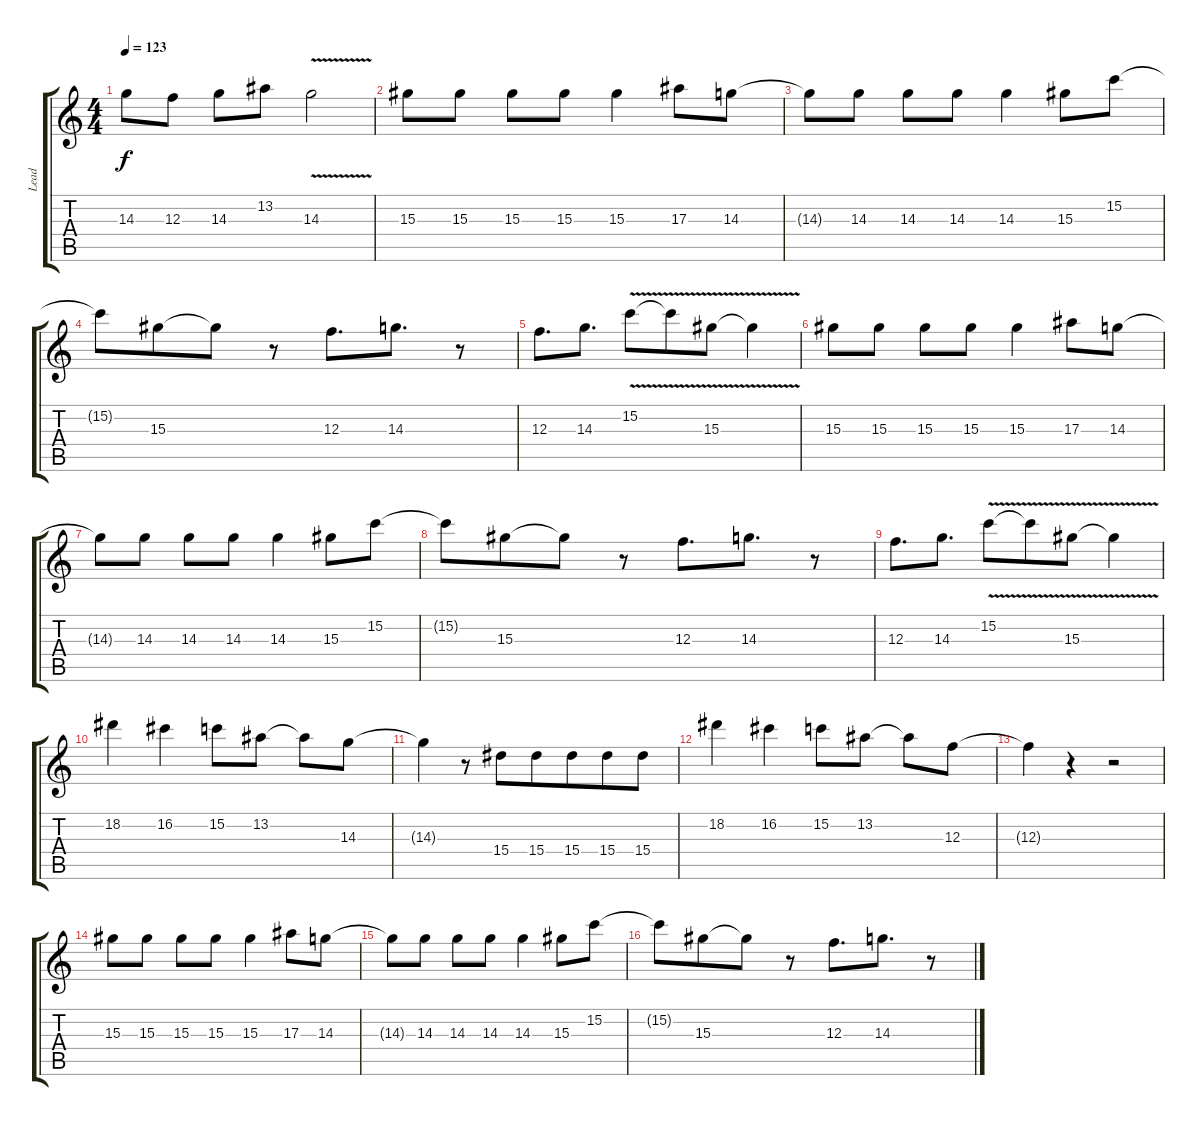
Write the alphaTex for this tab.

\track ("Lead" "Lead") {instrument distortionguitar}
\staff {score tabs}
\tuning (D4 A3 F3 C3 G2 C2) {hide}
\ts (4 4)
\tempo 123
\clef g2
\ks c
14.3.8{dy f} 12.3.8 14.3.8 13.2.8 14.3{v}.2 |
15.3.8 15.3.8 15.3.8 15.3.8{beam merge} 15.3.4 17.3.8 14.3.8 |
14.3{t}.8{beam merge} 14.3.8 14.3.8 14.3.8 14.3.4 15.3.8 15.2.8 |
15.2{t}.8 15.3.8{beam merge} 15.3{t}.8 r.8{beam merge} 12.3.8{d} 14.3.8{d beam merge} r.8 |
12.3.8{d} 14.3.8{d} 15.2{v}.8{beam merge} 15.2{t}.8 15.3{v}.8{beam merge} 15.3{t}.4 |
15.3.8 15.3.8 15.3.8 15.3.8{beam merge} 15.3.4 17.3.8 14.3.8 |
14.3{t}.8{beam merge} 14.3.8 14.3.8 14.3.8 14.3.4 15.3.8 15.2.8 |
15.2{t}.8 15.3.8{beam merge} 15.3{t}.8 r.8{beam merge} 12.3.8{d} 14.3.8{d beam merge} r.8 |
12.3.8{d} 14.3.8{d} 15.2{v}.8{beam merge} 15.2{t}.8 15.3{v}.8{beam merge} 15.3{t}.4 |
18.2.4{beam merge} 16.2.4{beam merge} 15.2.8 13.2.8 13.2{t}.8 14.3.8 |
14.3{t}.4{beam merge} r.8{beam merge} 15.4.8{beam merge} 15.4.8 15.4.8{beam merge} 15.4.8 15.4.8 |
18.2.4{beam merge} 16.2.4{beam merge} 15.2.8 13.2.8 13.2{t}.8 12.3.8 |
12.3{t}.4 r.4{beam merge} r.2 |
15.3.8 15.3.8 15.3.8 15.3.8{beam merge} 15.3.4 17.3.8 14.3.8 |
14.3{t}.8{beam merge} 14.3.8 14.3.8 14.3.8 14.3.4 15.3.8 15.2.8 |
15.2{t}.8 15.3.8{beam merge} 15.3{t}.8 r.8{beam merge} 12.3.8{d} 14.3.8{d beam merge} r.8
